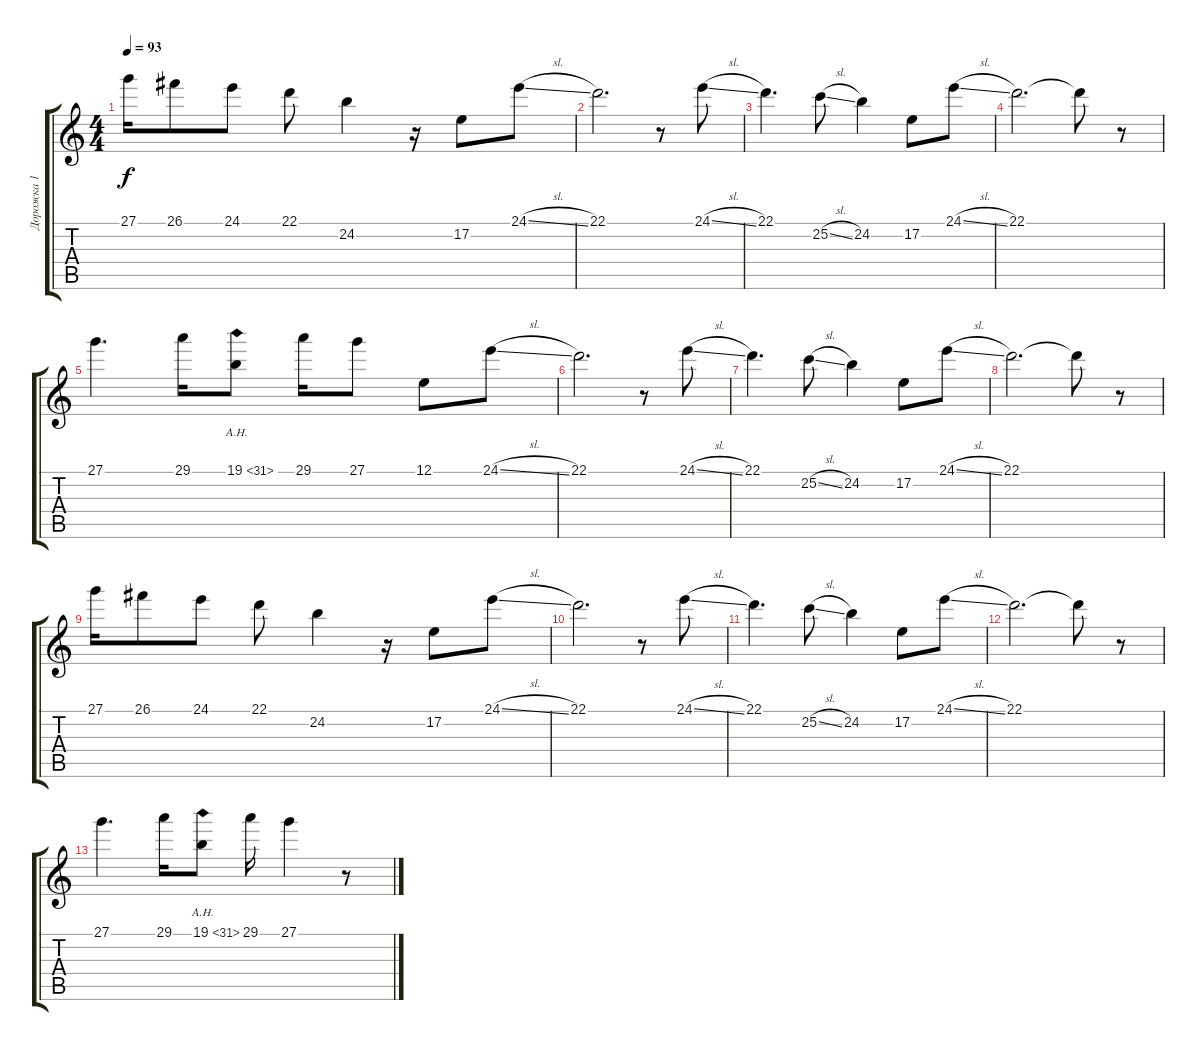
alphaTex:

\track ("Дорожка 1" "Дорожка 1") {instrument stringensemble1}
\staff {score tabs}
\tuning (E4 B3 G3 D3 A2 E2) {hide}
\ts (4 4)
\tempo 93
\clef g2
\ks c
27.1.16{dy f} 26.1.8 24.1.8 22.1.8 24.2.4 r.16 17.2.8 24.1{sl}.8 |
22.1.2{d} r.8 24.1{sl}.8 |
22.1.4{d} 25.2{sl}.8 24.2.4 17.2.8 24.1{sl}.8 |
22.1.2{d} 22.1{t}.8 r.8 |
27.1.4{d} 29.1.16 19.1{ah 12}.8 29.1.16 27.1.8 12.1.8 24.1{sl}.8 |
22.1.2{d} r.8 24.1{sl}.8 |
22.1.4{d} 25.2{sl}.8 24.2.4 17.2.8 24.1{sl}.8 |
22.1.2{d} 22.1{t}.8 r.8 |
27.1.16 26.1.8 24.1.8 22.1.8 24.2.4 r.16 17.2.8 24.1{sl}.8 |
22.1.2{d} r.8 24.1{sl}.8 |
22.1.4{d} 25.2{sl}.8 24.2.4 17.2.8 24.1{sl}.8 |
22.1.2{d} 22.1{t}.8 r.8 |
27.1.4{d} 29.1.16 19.1{ah 12}.8 29.1.16 27.1.4 r.8
